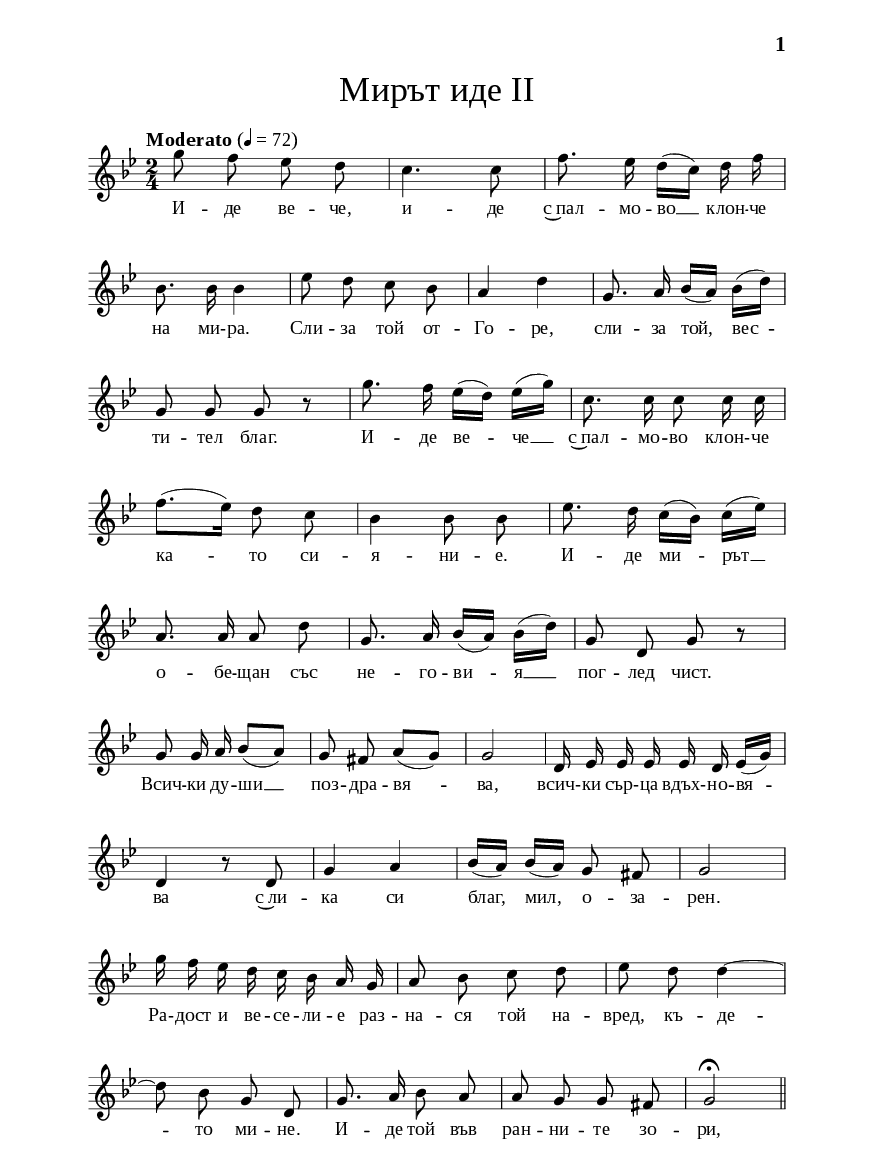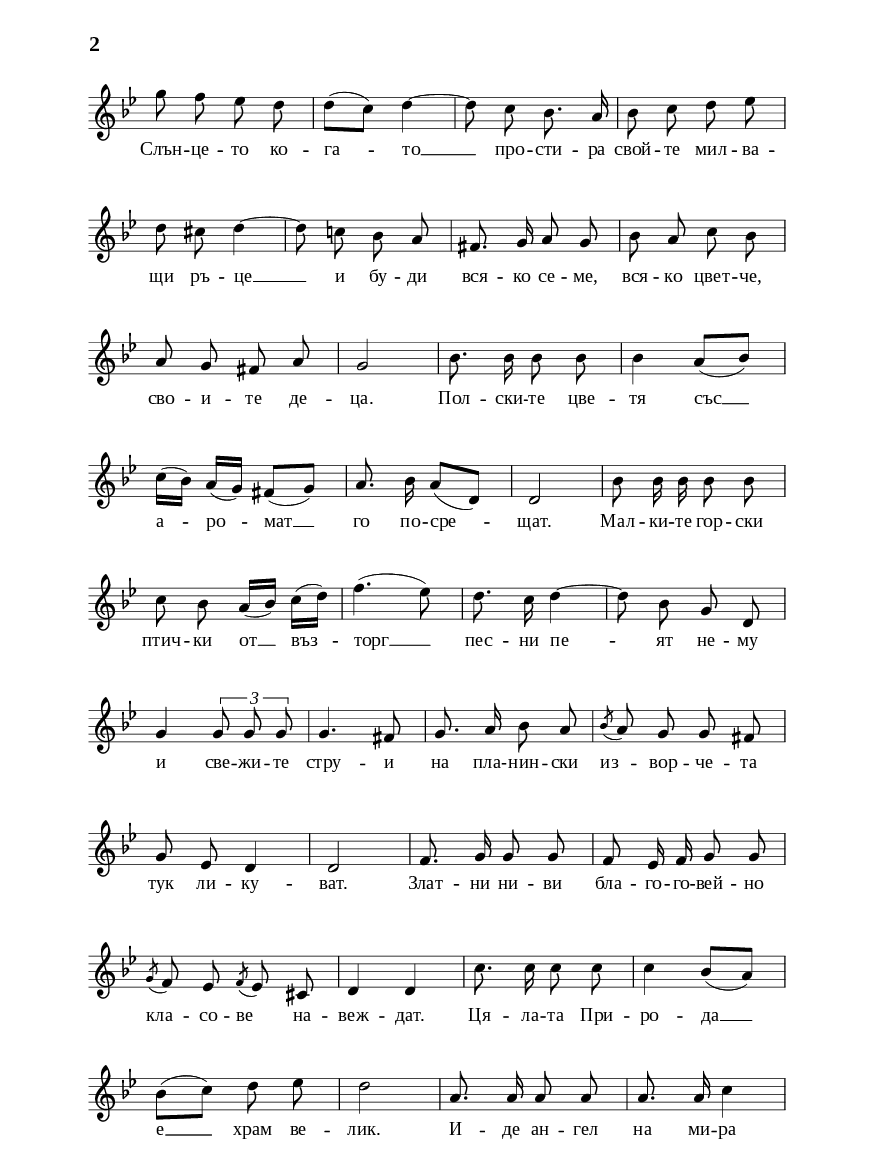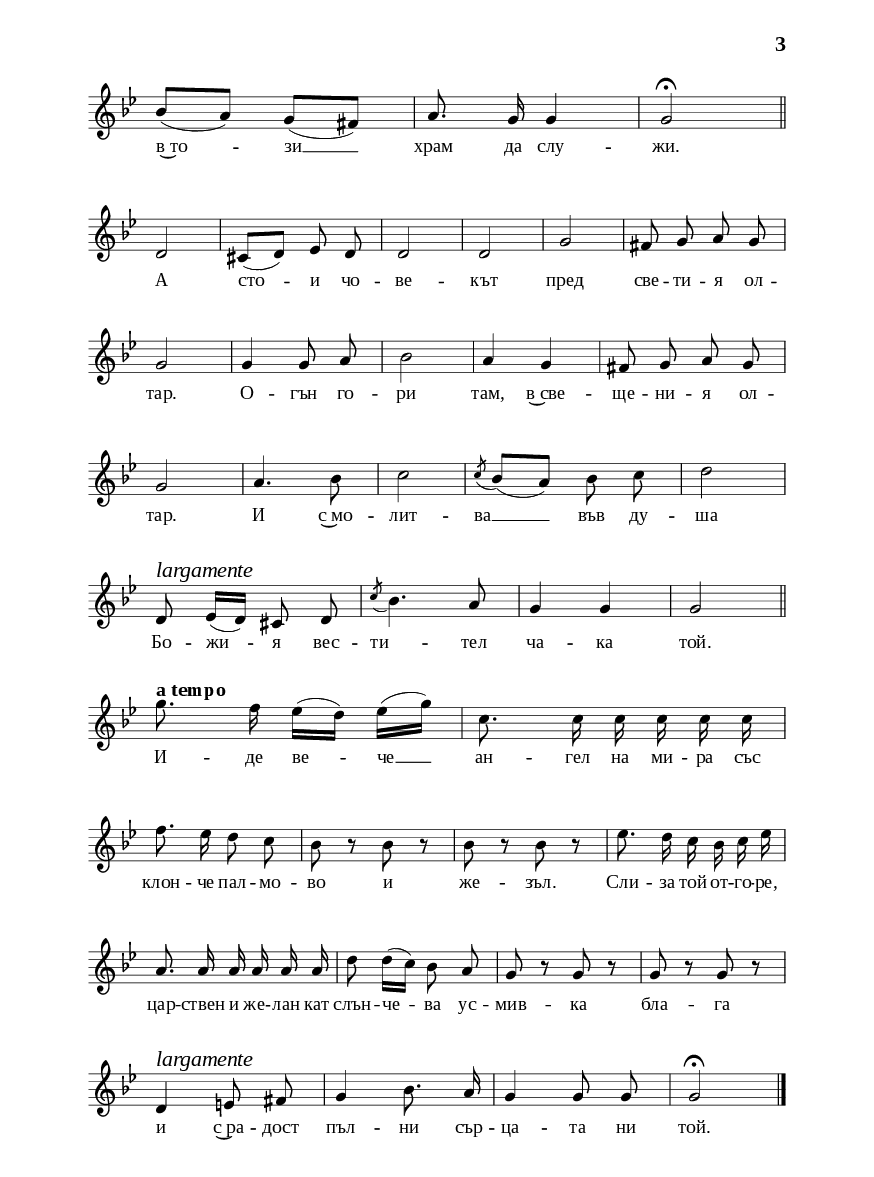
\version "2.24.3"

% include paper part and global functions
\include "include/globals.ily"

\bookpart {
  \label #'ref158
  \tocItem \markup "Мирът иде II"
  \include "include/bookpart-paper.ily"
  \score {
    \layout {
      indent = 0.0\cm % remove first line indentation
      ragged-last = ##f % do spread last line to fill the whole space
      \override Staff.BarLine.thick-thickness = #4 %make the end and repeat bars thiner
      \override Score.VoltaBracket.font-size = #-1.7 % make the repeat number fontsize smaller
      

      \context {
        \Score
        \omit BarNumber %remove bar numbers
        \override MetronomeMark.font-size = #1.5 % increase the tempo fontsize
        \override TupletNumber.font-size = #0.4 % increase the triol number

      } % context

      \context {
        % change staff size
        \Staff
        \override StaffSymbol.thickness = #0.5
        \override BarLine.hair-thickness = #1
        %\override StaffSymbol.ledger-line-thickness = #'(0 . 0)
      }

      \context {
        % adjust space between staff and lyrics and between the two lyric lines
        \Lyrics
        \override VerticalAxisGroup.nonstaff-relatedstaff-spacing = #'((padding . 0.9))
        \override VerticalAxisGroup.nonstaff-nonstaff-spacing = #'((minimum-distance . 2))
        includeGraceNotes = ##t
      }
    } % layout

    \new Voice \relative c' {
      \clef treble
      \key g \minor
      \time 2/4
      \tempoFunc "Moderato" 4 "72"
      \autoBeamOff
      g''8 f ees d | \noBreak
      c4. c8 | \noBreak
      f8. ees16 d([c]) d f | \break

      bes,8. bes16 bes4 | \noBreak
      ees8 d c bes | \noBreak
      a4 d | \noBreak
      g,8. a16 bes([a]) bes ([d]) | \break

      g,8 g g r | \noBreak
      g'8. f16 ees([d]) ees([g]) | \noBreak
      c,8. c16 c8 c16 c | \break

      f8.([ees16]) d8 c | \noBreak
      bes4 bes8 bes | \noBreak
      ees8. d16 c([bes]) c([ees]) | \break

      a,8. a16 a8 d | \noBreak
      g,8. a16 bes([a]) bes([d]) | \noBreak
      g,8 d g r | \break

      g8 g16 a bes8([a]) | \noBreak
      g fis a([g]) | \noBreak
      g2 | \noBreak
      d16 ees ees ees ees d ees([g]) | \break

      d4 r8 d | \noBreak
      g4 a | \noBreak
      bes16 ([a]) bes ([a]) g8 fis | \noBreak
      g2 | \break

      g'16 f ees d c bes a g | \noBreak
      a8 bes c d | \noBreak
      ees d d4~ | \break

      d8 bes g d | \noBreak
      g8. a16 bes8 a | \noBreak
      a g g fis | \noBreak
      g2\fermata | \bar "||" \break

      g'8 f ees d | \noBreak
      d([c]) d4~ | \noBreak
      d8 c bes8. a16 | \noBreak
      bes8 c d ees | \break

      d cis d4~ | \noBreak
      d8 c! bes a | \noBreak
      fis8. g16 a8 g | \noBreak
      bes a c bes | \break

      a g fis a | \noBreak
      g2 | \noBreak
      bes8. bes16 bes8 bes | \noBreak
      bes4 a8([bes]) | \break

      c16([bes]) a([g]) fis8([g]) | \noBreak
      a8. bes16 a8([d,]) | \noBreak
      d2 | \noBreak
      bes'8 bes16 bes bes8 bes | \break

      c bes a16([bes]) c([d]) | \noBreak
      f4.(ees8) | \noBreak
      d8. c16 d4~ | \noBreak
      d8 bes g d | \break

      g4 \times 2/3 { g8 g g }  | \noBreak
      g4. fis8 | \noBreak
      g8. a16 bes8 a | \noBreak
      \acciaccatura { bes } a g g fis | \break

      g ees d4 | \noBreak
      d2 | \noBreak
      f8. g16 g8 g | \noBreak
      f ees16 f g8 g | \break

      \acciaccatura { g } f ees \acciaccatura { f } ees  cis | \noBreak
      d4 d | \noBreak
      c'8. c16 c8 c | \noBreak
      c4 bes8([a]) | \break

      bes([c]) d ees | \noBreak
      d2 | \noBreak
      a8. a16 a8 a | \noBreak
      a8. a16 c4 | \break

      bes8([a]) g([fis]) | \noBreak
      a8. g16 g4
      g2\fermata \bar "||" | \break
      d2 \noBreak

      cis8([d]) ees d | \noBreak
      d2 | \noBreak
      d | \noBreak
      g | \noBreak
      fis8 g a g | \break

      g2 | \noBreak
      g4 g8 a | \noBreak
      bes2 | \noBreak
      a4 g | \noBreak
      fis8 g a g | \break

      g2 | \noBreak
      a4. bes8 | \noBreak
      c2 | \noBreak
      \acciaccatura { c8 } bes([a]) bes c | \noBreak
      d2 | \break

      d,8^\markup{\huge \italic { largamente } } ees16([d]) cis8 d | \noBreak
      \acciaccatura { c' } bes4. a8 | \noBreak
      g4 g | \noBreak
      g2 | \bar "||" \break

      \tempo "a tempo" g'8. f16 ees([d]) ees([g]) | \noBreak
      c,8. c16 c c c c | \break

      f8. ees16 d8 c | \noBreak
      bes8 r  bes r | bes r bes r | \noBreak
      ees8. d16 c bes c ees | \break

      a,8. a16 a a a a | \noBreak
      d8 d16([c]) bes8 a | \noBreak
      g8 r g r | g r g r | \break

      d4^\markup{ \huge \italic { largamente } } e8 fis | \noBreak
      g4 bes8. a16 | \noBreak
      g4 g8 g | \noBreak
      g2 \fermata \bar "|."
    }

    \addlyrics {
      И -- де ве -- че, | и -- де | "с~пал" -- мо -- во __ клон -- че |
      на "ми-" -- ра. | Сли -- за той от -- | Го -- ре, | сли -- за той, вес -- |
      ти -- тел благ. | И -- де ве -- че __ | "с~пал" -- мо -- во "клон-" -- че |
      ка -- то си -- | я -- ни -- е. | И -- де ми -- рът __ |
      о -- бе -- щан със | не -- го -- ви -- я __ | пог -- лед чист. |
      Всич -- ки ду -- ши __ | поз -- дра -- вя -- | ва, | "всич-" -- ки "сър-" -- ца "вдъх-" -- но -- вя -- |
      ва "с~ли" -- | ка си | благ, мил, о -- за -- | рен. |
      "Ра-" -- дост и ве -- се -- ли -- е раз -- | на -- ся той на -- | вред, къ -- де --
      то ми -- не. | И -- де той във  | ран -- ни -- те зо -- | ри, |
      Слън -- це -- то ко -- | га -- то __ про -- сти -- ра свой -- те мил -- ва -- |
      щи ръ -- це __ и бу -- ди | вся -- ко се -- ме, | вся -- ко цвет -- че, |
      сво -- и -- те де -- | ца. Пол -- ски -- те цве -- | тя със __ |
      а -- ро -- мат __ | го по -- сре -- | щат. Мал -- ки -- те гор -- ски |
      птич -- ки от __ въз -- | торг __ | пес -- ни пе -- ят не -- му |
      и све -- жи -- те | стру -- и | на "пла-" -- нин -- ски | из -- вор -- че -- та |
      тук ли -- ку -- | ват. | Злат -- ни ни -- ви | бла -- го -- го -- вей -- но |
      кла -- со -- ве на -- | веж -- дат. | Ця -- ла -- та При -- | ро -- да __ |
      е __ храм ве -- | лик. | И -- де ан -- гел | на ми -- ра |
      "в~то" -- зи __ | храм да слу -- | жи. | А |
      сто -- и чо -- | ве -- | кът | пред | све -- ти -- я ол -- |
      тар. | О -- гън го -- | ри | там, "в~све" -- | ще -- ни -- я ол -- |
      тар. | И "с~мо" -- | лит -- | ва __ във ду -- | ша |
      Бо -- жи -- я вес -- | ти -- тел | ча -- ка | той. |
      И -- де ве -- че __ | ан -- гел на ми -- ра със |
      клон -- че пал -- мо -- | во и же -- зъл. | Сли -- за той от -- го -- ре, |
      цар -- ствен и "же-" -- лан кат | слън -- че -- ва ус -- | мив -- ка бла -- га |
      и "с~ра" -- дост | пъл -- ни сър -- | ца -- та ни той. |
    }

    \header {
      title = \titleFunc #'ref_desc_18 "Мирът иде II" "Mirăt ide II"
    }

    \midi{}

  } % score


} % bookpart
